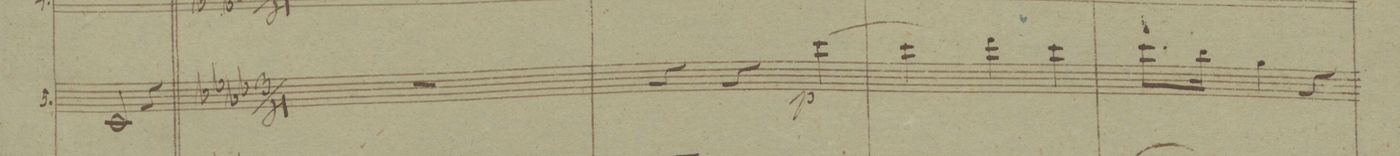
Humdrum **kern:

**kern	**dynam
*I"5.	*
*clefG2	*
*k[b-]	*
*M3/4	*
2c/	.
4r	.
=58||	=58||
*k[b-e-a-d-]	*
*M3/4	*
2.r	.
=59	=59
4r	.
4r	.
[4ccc\	p
=60	=60
4ccc\]	.
4ddd-\	.
4ccc\	.
=61	=61
8.ccc\L	.
16bb-\Jk	.
4gg\	.
4r	.
=62	=62
*-	*-
